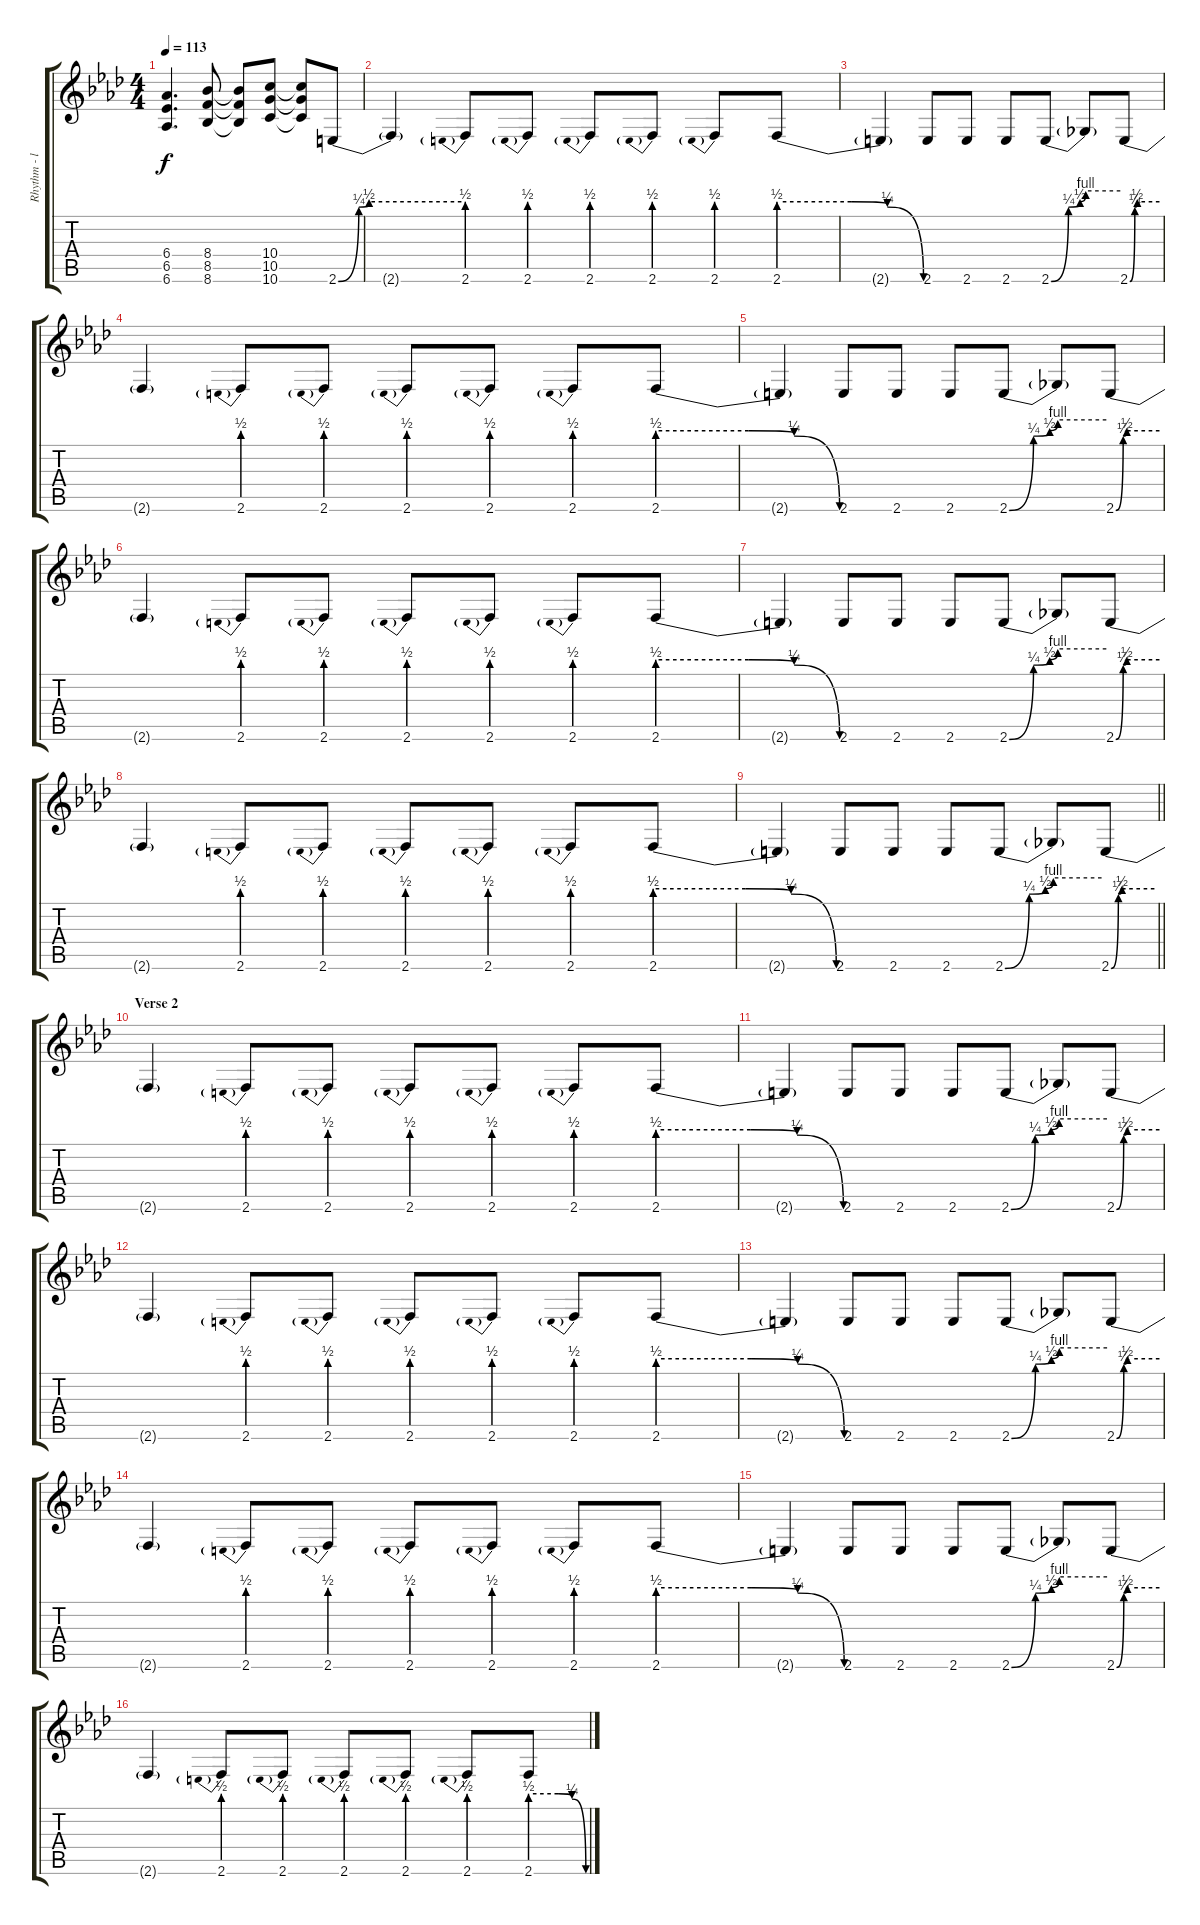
\track ("Rhythm - left - Drop D" "Rhythm - l") {instrument distortionguitar}
\staff {score tabs}
\tuning (E4 B3 G3 D3 A2 D2) {hide}
\ts (4 4)
\tempo 113
\clef g2
\ks fminor
(6.4{t} 6.5{t} 6.6{t}).4{d dy f} (8.4 8.5 8.6).8 (8.4{t} 8.5{t} 8.6{t}).8 (10.4 10.5 10.6).8 (10.4{t} 10.5{t} 10.6{t}).8 2.6{be (custom 0 0 10 1 15 2 60 2)}.8 |
2.6{t}.4 2.6{be (prebend 0 2 60 2)}.8 2.6{be (prebend 0 2 60 2)}.8 2.6{be (prebend 0 2 60 2)}.8 2.6{be (prebend 0 2 60 2)}.8 2.6{be (prebend 0 2 60 2)}.8 2.6{be (custom 0 2 30 2 45 1 60 0)}.8 |
2.6{t}.4 2.6.8 2.6.8 2.6.8 2.6{be (custom 0 0 15 1 25 2 30 4 60 4)}.8 2.6{t}.8 2.6{be (custom 0 0 10 1 15 2 60 2)}.8 |
2.6{t}.4 2.6{be (prebend 0 2 60 2)}.8 2.6{be (prebend 0 2 60 2)}.8 2.6{be (prebend 0 2 60 2)}.8 2.6{be (prebend 0 2 60 2)}.8 2.6{be (prebend 0 2 60 2)}.8 2.6{be (custom 0 2 30 2 45 1 60 0)}.8 |
2.6{t}.4 2.6.8 2.6.8 2.6.8 2.6{be (custom 0 0 15 1 25 2 30 4 60 4)}.8 2.6{t}.8 2.6{be (custom 0 0 10 1 15 2 60 2)}.8 |
2.6{t}.4 2.6{be (prebend 0 2 60 2)}.8 2.6{be (prebend 0 2 60 2)}.8 2.6{be (prebend 0 2 60 2)}.8 2.6{be (prebend 0 2 60 2)}.8 2.6{be (prebend 0 2 60 2)}.8 2.6{be (custom 0 2 30 2 45 1 60 0)}.8 |
2.6{t}.4 2.6.8 2.6.8 2.6.8 2.6{be (custom 0 0 15 1 25 2 30 4 60 4)}.8 2.6{t}.8 2.6{be (custom 0 0 10 1 15 2 60 2)}.8 |
2.6{t}.4 2.6{be (prebend 0 2 60 2)}.8 2.6{be (prebend 0 2 60 2)}.8 2.6{be (prebend 0 2 60 2)}.8 2.6{be (prebend 0 2 60 2)}.8 2.6{be (prebend 0 2 60 2)}.8 2.6{be (custom 0 2 30 2 45 1 60 0)}.8 |
\barLineRight lightlight
2.6{t}.4 2.6.8 2.6.8 2.6.8 2.6{be (custom 0 0 15 1 25 2 30 4 60 4)}.8 2.6{t}.8 2.6{be (custom 0 0 10 1 15 2 60 2)}.8 |
\section ("" "Verse 2")
2.6{t}.4 2.6{be (prebend 0 2 60 2)}.8 2.6{be (prebend 0 2 60 2)}.8 2.6{be (prebend 0 2 60 2)}.8 2.6{be (prebend 0 2 60 2)}.8 2.6{be (prebend 0 2 60 2)}.8 2.6{be (custom 0 2 30 2 45 1 60 0)}.8 |
2.6{t}.4 2.6.8 2.6.8 2.6.8 2.6{be (custom 0 0 15 1 25 2 30 4 60 4)}.8 2.6{t}.8 2.6{be (custom 0 0 10 1 15 2 60 2)}.8 |
2.6{t}.4 2.6{be (prebend 0 2 60 2)}.8 2.6{be (prebend 0 2 60 2)}.8 2.6{be (prebend 0 2 60 2)}.8 2.6{be (prebend 0 2 60 2)}.8 2.6{be (prebend 0 2 60 2)}.8 2.6{be (custom 0 2 30 2 45 1 60 0)}.8 |
2.6{t}.4 2.6.8 2.6.8 2.6.8 2.6{be (custom 0 0 15 1 25 2 30 4 60 4)}.8 2.6{t}.8 2.6{be (custom 0 0 10 1 15 2 60 2)}.8 |
2.6{t}.4 2.6{be (prebend 0 2 60 2)}.8 2.6{be (prebend 0 2 60 2)}.8 2.6{be (prebend 0 2 60 2)}.8 2.6{be (prebend 0 2 60 2)}.8 2.6{be (prebend 0 2 60 2)}.8 2.6{be (custom 0 2 30 2 45 1 60 0)}.8 |
2.6{t}.4 2.6.8 2.6.8 2.6.8 2.6{be (custom 0 0 15 1 25 2 30 4 60 4)}.8 2.6{t}.8 2.6{be (custom 0 0 10 1 15 2 60 2)}.8 |
2.6{t}.4 2.6{be (prebend 0 2 60 2)}.8 2.6{be (prebend 0 2 60 2)}.8 2.6{be (prebend 0 2 60 2)}.8 2.6{be (prebend 0 2 60 2)}.8 2.6{be (prebend 0 2 60 2)}.8 2.6{be (custom 0 2 30 2 45 1 60 0)}.8
